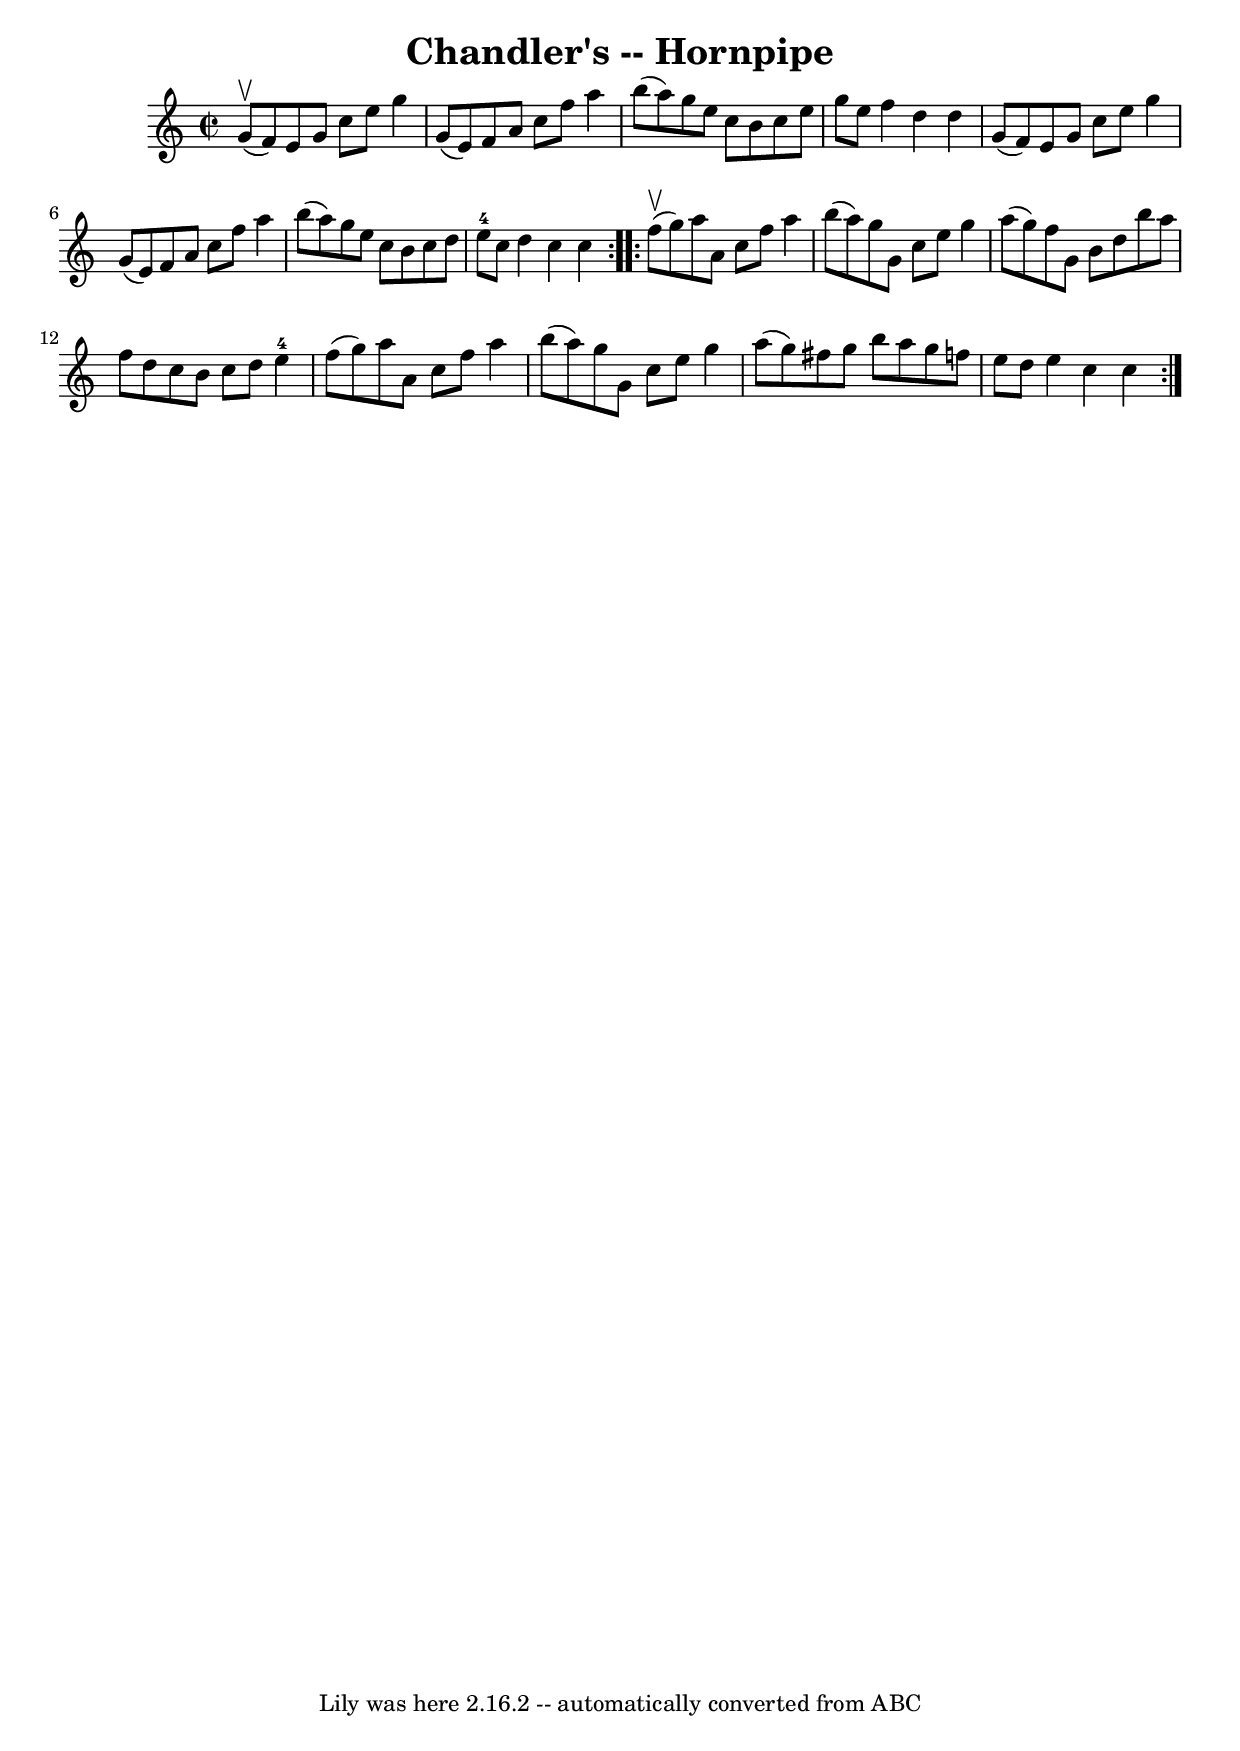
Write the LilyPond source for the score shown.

\version "2.16.2"
\include "Mammoth.ily"
\header {
  %% book = "Cole's 1000 Fiddle Tunes"
 crossRefNumber = "1"
 footnotes = ""
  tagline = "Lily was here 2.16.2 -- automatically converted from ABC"
  title = "Chandler's -- Hornpipe"

}
voicedefault =  {



  \repeat volta 2 {

    \override Staff.TimeSignature #'style = #'C
    \time 2/2 
    \key c \major g'8 (^\upbow f'8)  |
 e'8 g'8 c''8 e''8 g''4 g'8 (e'8)  |
 f'8 a'8 c''8 f''8 a''4 b''8 (a''8)  |
 g''8 e''8 c''8 b'8 c''8 e''8 g''8 e''8   |
 f''4 d''4 d''4 g'8 (f'8)  |
 e'8 g'8 c''8 e''8 g''4 g'8 (e'8) |
 f'8 a'8 c''8 f''8 a''4 b''8 (a''8)  |
 g''8 e''8 c''8 b'8 c''8 d''8 e''8-4 c''8   |
 d''4 c''4    
 c''4  
  }     
  \repeat volta 2 { f''8 (^\upbow g''8)  |
 a''8 a'8 c''8 f''8 a''4 b''8 (a''8)  |
 g''8 g'8 c''8 e''8 g''4 a''8 (g''8)  |
 f''8 g'8 b'8 d''8 b''8 a''8 f''8 d''8   |
 c''8 b'8 c''8 d''8 e''4-4 f''8 (g''8) |
 a''8 a'8 c''8 f''8 a''4 b''8 (a''8)  |
 g''8 g'8 c''8 e''8 g''4 a''8 ( g''8)  |
 fis''8 g''8 b''8 a''8 g''8 f''!8 e''8 d''8   |
 e''4 c''4 c''4  
  }   

}

\score{
  <<

    \context Staff="default"
    {
      \voicedefault 
      
    }

  >>
  \layout {
    
  }
  \midi {
  }

}
